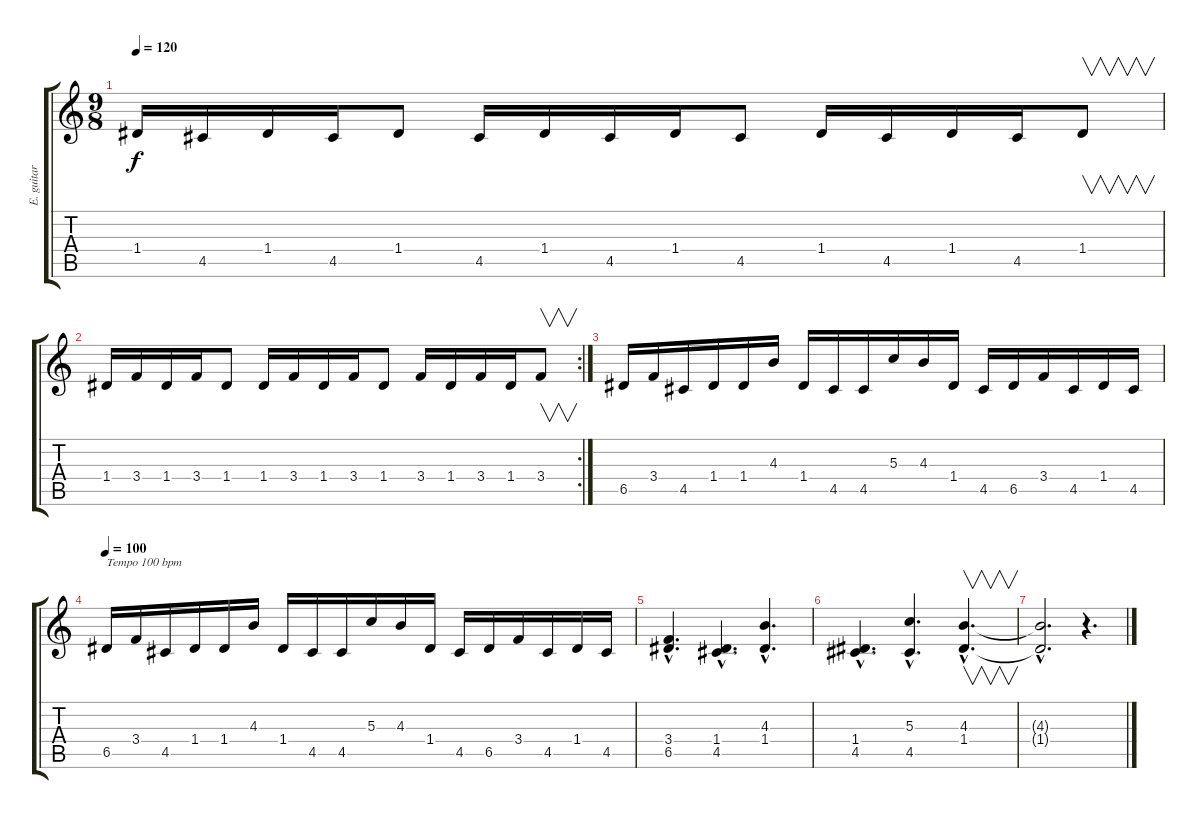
\track ("E. guitar (overdriven for solo parts)" "E. guitar ") {instrument electricguitarmuted}
\staff {score tabs}
\tuning (E4 B3 G3 D3 A2 E2) {hide}
\ts (9 8)
\tempo 120
\clef g2
\ks c
1.4.16{dy f} 4.5.16 1.4.16 4.5.16 1.4.8 4.5.16 1.4.16 4.5.16 1.4.16 4.5.8 1.4.16 4.5.16 1.4.16 4.5.16 1.4.8{v} |
\rc 2
1.4.16 3.4.16 1.4.16 3.4.16 1.4.8 1.4.16 3.4.16 1.4.16 3.4.16 1.4.8 3.4.16 1.4.16 3.4.16 1.4.16 3.4.8{v} |
6.5.16 3.4.16 4.5.16 1.4.16 1.4.16 4.3.16 1.4.16 4.5.16 4.5.16 5.3.16 4.3.16 1.4.16 4.5.16 6.5.16 3.4.16 4.5.16 1.4.16 4.5.16 |
\tempo 100
6.5.16{txt "Tempo 100 bpm"} 3.4.16 4.5.16 1.4.16 1.4.16 4.3.16 1.4.16 4.5.16 4.5.16 5.3.16 4.3.16 1.4.16 4.5.16 6.5.16 3.4.16 4.5.16 1.4.16 4.5.16 |
(3.4{hac} 6.5{hac}).4{d} (1.4{hac} 4.5{hac}).4{d} (4.3{hac} 1.4{hac}).4{d} |
(1.4{hac} 4.5{hac}).4{d} (5.3{hac} 4.5{hac}).4{d} (4.3{hac} 1.4{hac}).4{v d} |
(4.3{hac t} 1.4{hac t}).2{d} r.4{d}
